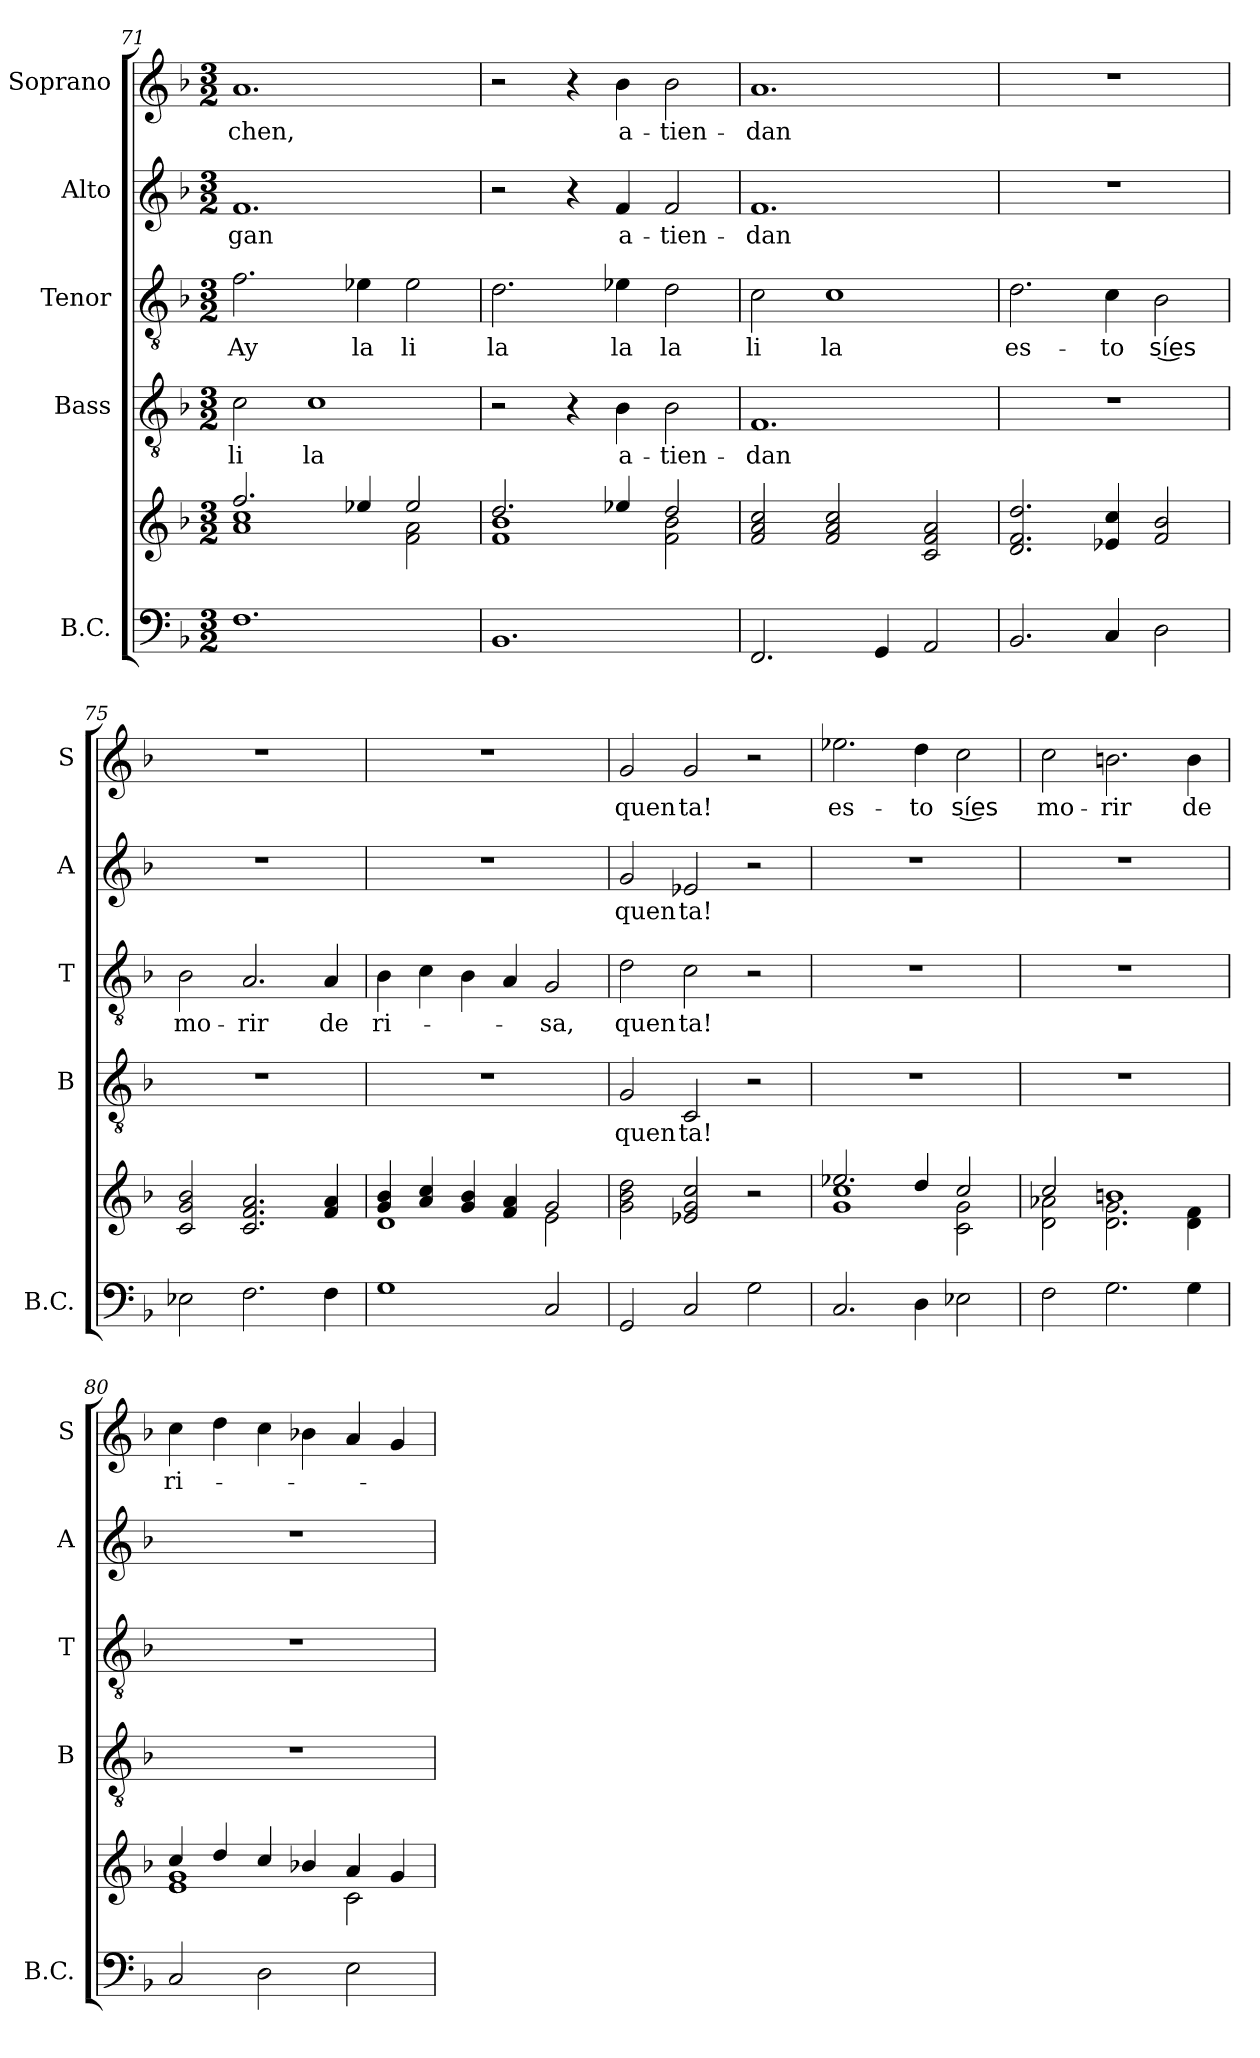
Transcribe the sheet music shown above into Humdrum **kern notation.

**kern	**kern	**kern	**text	**kern	**text	**kern	**text	**kern	**text
*part5	*part5	*part4	*part4	*part3	*part3	*part2	*part2	*part1	*part1
*staff6	*staff5	*staff4	*staff4	*staff3	*staff3	*staff2	*staff2	*staff1	*staff1
*I"B.C.	*	*I"Bass	*	*I"Tenor	*	*I"Alto	*	*I"Soprano	*
*I'B.C.	*	*I'B	*	*I'T	*	*I'A	*	*I'S	*
*clefF4	*clefG2	*clefGv2	*	*clefGv2	*	*clefG2	*	*clefG2	*
*k[b-]	*k[b-]	*k[b-]	*	*k[b-]	*	*k[b-]	*	*k[b-]	*
*F:	*F:	*F:	*	*F:	*	*F:	*	*F:	*
*M3/2	*M3/2	*M3/2	*	*M3/2	*	*M3/2	*	*M3/2	*
=71	=71	=71	=71	=71	=71	=71	=71	=71	=71
*	*^	*	*	*	*	*	*	*	*
!	!	!	!	!LO:LY:b	!	!LO:LY:b	!	!LO:LY:b	!	!LO:LY:b
1.F	2.ff/	1a 1cc	2c\	li	2.f\	Ay	1.f	-gan	1.a	-chen,
!	!	!	!	!LO:LY:b	!	!	!	!	!	!
.	.	.	1c	la	.	.	.	.	.	.
!	!	!	!	!	!	!LO:LY:b	!	!	!	!
.	4ee-X/	.	.	.	4e-X\	la	.	.	.	.
!	!	!	!	!	!	!LO:LY:b	!	!	!	!
.	2ee-/	2f\ 2a\	.	.	2e-\	li	.	.	.	.
=72	=72	=72	=72	=72	=72	=72	=72	=72	=72	=72
!	!	!	!	!	!	!LO:LY:b	!	!	!	!
1.BB-	2.dd/	1f 1b-	2r	.	2.d\	la	2r	.	2r	.
.	.	.	4r	.	.	.	4r	.	4r	.
!	!	!	!	!LO:LY:b	!	!LO:LY:b	!	!LO:LY:b	!	!LO:LY:b
.	4ee-X/	.	4B-\	a-	4e-X\	la	4f/	a-	4b-\	a-
!	!	!	!	!LO:LY:b	!	!LO:LY:b	!	!LO:LY:b	!	!LO:LY:b
.	2dd/	2f\ 2b-\	2B-\	-tien-	2d\	la	2f/	-tien-	2b-\	-tien-
!!LO:PB:g=z
=73	=73	=73	=73	=73	=73	=73	=73	=73	=73	=73
!	!	!	!	!LO:LY:b	!	!LO:LY:b	!	!LO:LY:b	!	!LO:LY:b
*	*v	*v	*	*	*	*	*	*	*	*
2.FF/	2f/ 2a/ 2cc/	1.F	-dan	2c\	li	1.f	-dan	1.a	-dan
!	!	!	!	!	!LO:LY:b	!	!	!	!
.	2f/ 2a/ 2cc/	.	.	1c	la	.	.	.	.
4GG/	.	.	.	.	.	.	.	.	.
2AA/	2c/ 2f/ 2a/	.	.	.	.	.	.	.	.
=74	=74	=74	=74	=74	=74	=74	=74	=74	=74
!	!	!	!	!	!LO:LY:b	!	!	!	!
2.BB-/	2.d/ 2.f/ 2.dd/	1.r	.	2.d\	es-	1.r	.	1.r	.
!	!	!	!	!	!LO:LY:b	!	!	!	!
4C/	4e-X/ 4cc/	.	.	4c\	-to	.	.	.	.
!	!	!	!	!	!LO:LY:b	!	!	!	!
2D\	2f/ 2b-/	.	.	2B-\	sí͜es	.	.	.	.
=75	=75	=75	=75	=75	=75	=75	=75	=75	=75
!	!	!	!	!	!LO:LY:b	!	!	!	!
2E-X\	2c/ 2g/ 2b-/	1.r	.	2B-\	mo-	1.r	.	1.r	.
!	!	!	!	!	!LO:LY:b	!	!	!	!
2.F\	2.c/ 2.f/ 2.a/	.	.	2.A/	-rir	.	.	.	.
!	!	!	!	!	!LO:LY:b	!	!	!	!
4F\	4f/ 4a/	.	.	4A/	de	.	.	.	.
=76	=76	=76	=76	=76	=76	=76	=76	=76	=76
*	*^	*	*	*	*	*	*	*	*
!	!	!	!	!	!	!LO:LY:b	!	!	!	!
1G	4g/ 4b-/	1d	1.r	.	4B-\	ri-	1.r	.	1.r	.
.	4a/ 4cc/	.	.	.	4c\	.	.	.	.	.
.	4g/ 4b-/	.	.	.	4B-\	.	.	.	.	.
.	4f/ 4a/	.	.	.	4A/	.	.	.	.	.
!	!	!	!	!	!	!LO:LY:b	!	!	!	!
2C/	2g/	2e\	.	.	2G/	-sa,	.	.	.	.
=77	=77	=77	=77	=77	=77	=77	=77	=77	=77	=77
!	!	!	!	!LO:LY:b	!	!LO:LY:b	!	!LO:LY:b	!	!LO:LY:b
*	*v	*v	*	*	*	*	*	*	*	*
2GG/	2g\ 2b-\ 2dd\	2G/	quen	2d\	quen	2g/	quen	2g/	quen
!	!	!	!LO:LY:b	!	!LO:LY:b	!	!LO:LY:b	!	!LO:LY:b
2C/	2e-X/ 2g/ 2cc/	2C/	ta!	2c\	ta!	2e-X/	ta!	2g/	ta!
2G\	2r	2r	.	2r	.	2r	.	2r	.
=78	=78	=78	=78	=78	=78	=78	=78	=78	=78
*	*^	*	*	*	*	*	*	*	*
!	!	!	!	!	!	!	!	!	!	!LO:LY:b
2.C/	2.ee-X/	1g 1cc	1.r	.	1.r	.	1.r	.	2.ee-X\	es-
!	!	!	!	!	!	!	!	!	!	!LO:LY:b
4D\	4dd/	.	.	.	.	.	.	.	4dd\	-to
!	!	!	!	!	!	!	!	!	!	!LO:LY:b
2E-X\	2cc/	2c\ 2g\	.	.	.	.	.	.	2cc\	sí͜es
!!LO:LB:g=z
=79	=79	=79	=79	=79	=79	=79	=79	=79	=79	=79
!	!	!	!	!	!	!	!	!	!	!LO:LY:b
2F\	2cc/	2d\ 2a-X\	1.r	.	1.r	.	1.r	.	2cc\	mo-
!	!	!	!	!	!	!	!	!	!	!LO:LY:b
2.G\	1bn	2.d\ 2.g\	.	.	.	.	.	.	2.bn\	-rir
!	!	!	!	!	!	!	!	!	!	!LO:LY:b
4G\	.	4d\ 4f\	.	.	.	.	.	.	4b\	de
=80	=80	=80	=80	=80	=80	=80	=80	=80	=80	=80
!	!	!	!	!	!	!	!	!	!	!LO:LY:b
2C/	4cc/	1e 1g	1.r	.	1.r	.	1.r	.	4cc\	ri-
.	4dd/	.	.	.	.	.	.	.	4dd\	.
2D\	4cc/	.	.	.	.	.	.	.	4cc\	.
.	4b-X/	.	.	.	.	.	.	.	4b-X\	.
2E\	4a/	2c\	.	.	.	.	.	.	4a/	.
.	4g/	.	.	.	.	.	.	.	4g/	.
*	*v	*v	*	*	*	*	*	*	*	*
=	=	=	=	=	=	=	=	=	=
*-	*-	*-	*-	*-	*-	*-	*-	*-	*-
